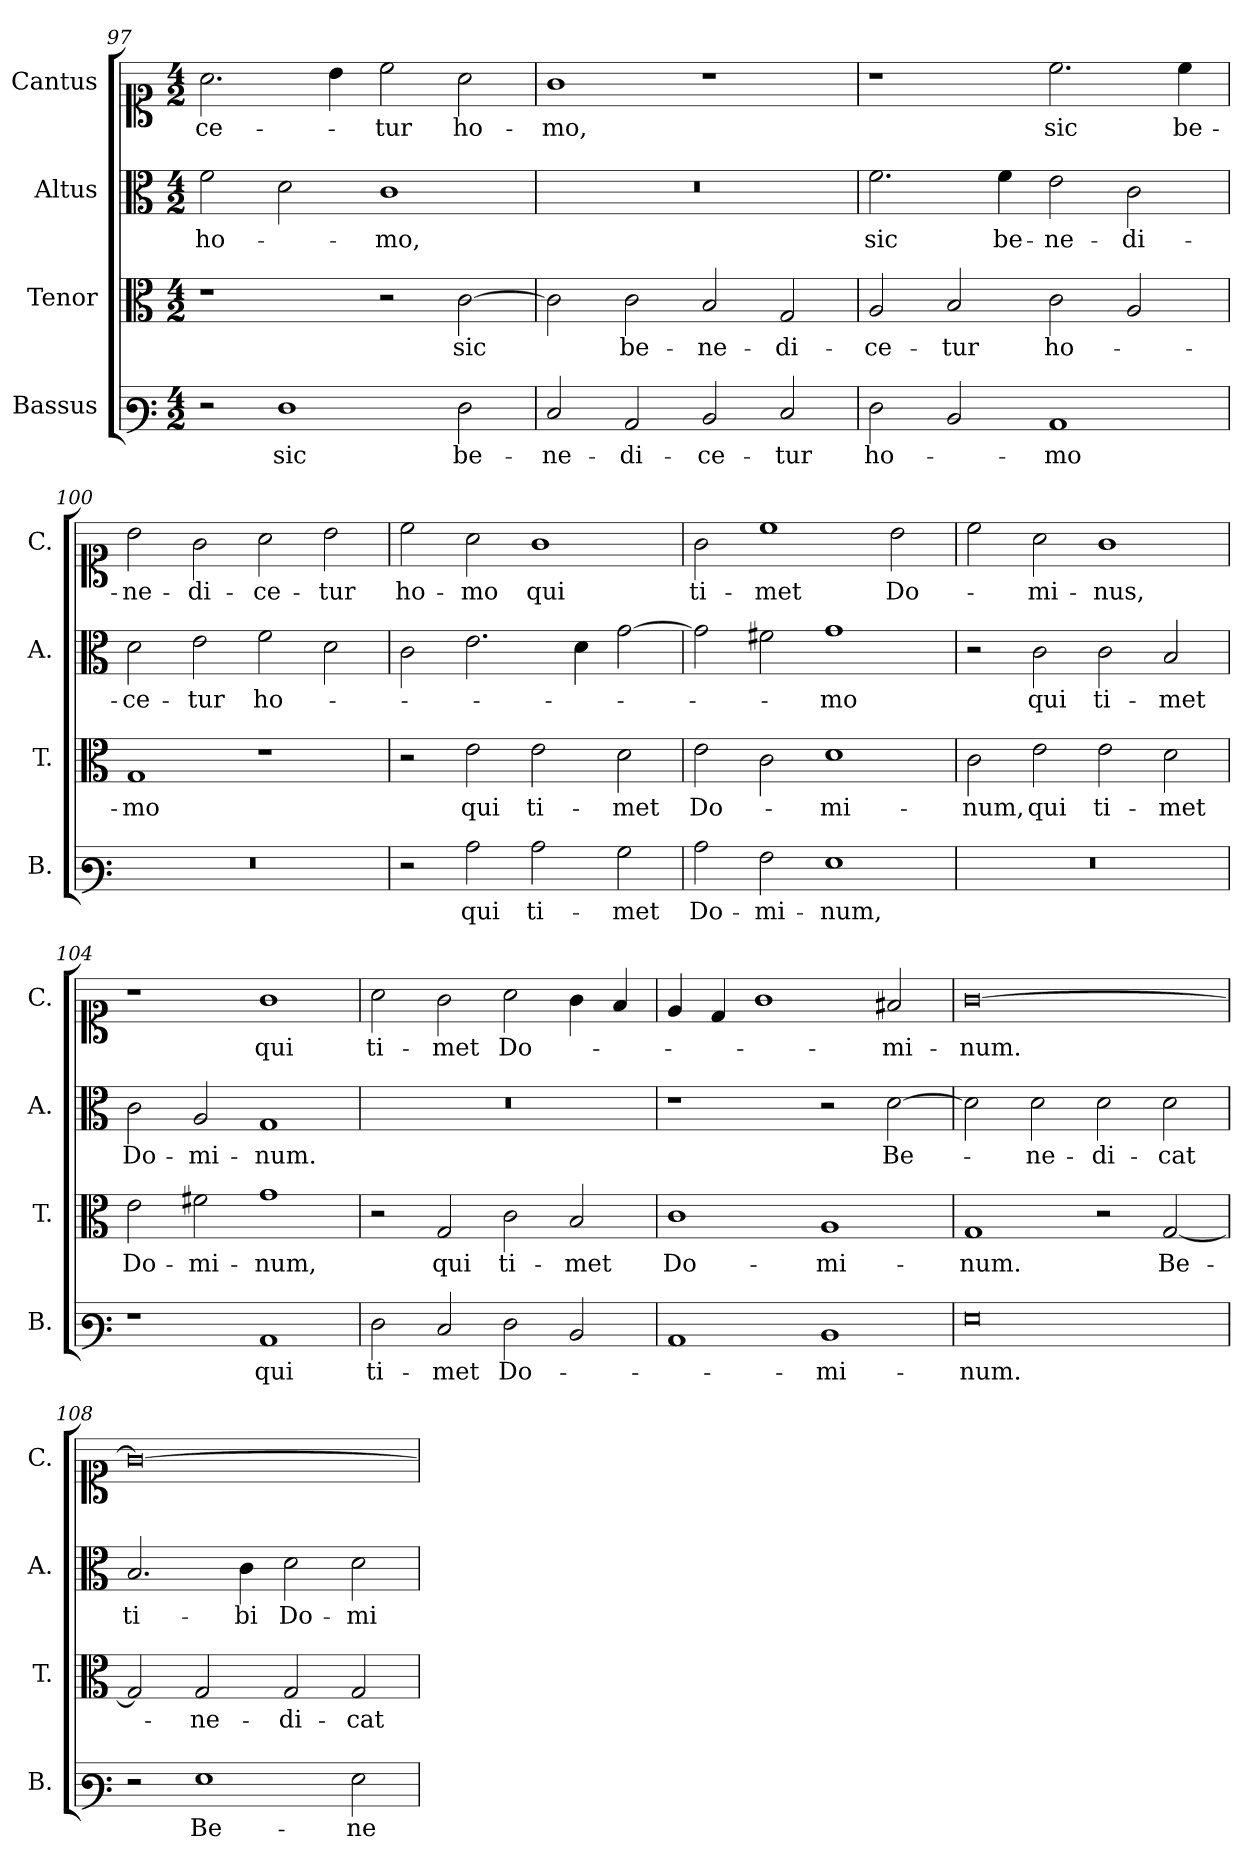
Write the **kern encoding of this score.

**kern	**text	**kern	**text	**kern	**text	**kern	**text
*part4	*part4	*part3	*part3	*part2	*part2	*part1	*part1
*staff4	*staff4	*staff3	*staff3	*staff2	*staff2	*staff1	*staff1
*I"Bassus	*	*I"Tenor	*	*I"Altus	*	*I"Cantus	*
*I'B.	*	*I'T.	*	*I'A.	*	*I'C.	*
*clefF3	*	*clefC3	*	*clefC3	*	*clefC1	*
*k[]	*	*k[]	*	*k[]	*	*k[]	*
*M4/2	*	*M4/2	*	*M4/2	*	*M4/2	*
=97	=97	=97	=97	=97	=97	=97	=97
2r	.	1r	.	2f\	ho-	2.a\	-ce-
1F	sic	.	.	2d\	.	.	.
.	.	.	.	.	.	4b\	.
.	.	2r	.	1c	-mo,	2cc\	-tur
2F\	be-	[2c\	sic	.	.	2a\	ho-
=98	=98	=98	=98	=98	=98	=98	=98
!	!	!	!	!LO:N:vis=1	!	!	!
2E/	-ne-	2c\]	.	0r	.	1g	-mo,
2C/	-di-	2c\	be-	.	.	.	.
2D/	-ce-	2B/	-ne-	.	.	1r	.
2E/	-tur	2G/	-di-	.	.	.	.
=99	=99	=99	=99	=99	=99	=99	=99
2F\	ho-	2A/	-ce-	2.f\	sic	1r	.
2D/	.	2B/	-tur	.	.	.	.
.	.	.	.	4f\	be-	.	.
1C	-mo	2c\	ho-	2e\	-ne-	2.cc\	sic
.	.	2A/	.	2c\	-di-	.	.
.	.	.	.	.	.	4cc\	be-
!!LO:LB:g=z
=100	=100	=100	=100	=100	=100	=100	=100
!LO:N:vis=1	!	!	!	!	!	!	!
0r	.	1G	-mo	2d\	-ce-	2b\	-ne-
.	.	.	.	2e\	-tur	2g\	-di-
.	.	1r	.	2f\	ho-	2a\	-ce-
.	.	.	.	2d\	.	2b\	-tur
=101	=101	=101	=101	=101	=101	=101	=101
2r	.	2r	.	2c\	.	2cc\	ho-
2c\	qui	2e\	qui	2.e\	.	2a\	-mo
2c\	ti-	2e\	ti-	.	.	1g	qui
.	.	.	.	4d\	.	.	.
2B\	-met	2d\	-met	[2g\	.	.	.
=102	=102	=102	=102	=102	=102	=102	=102
2c\	Do-	2e\	Do-	2g\]	.	2g\	ti-
2A\	-mi-	2c\	.	2f#X\	.	1cc	-met
1G	-num,	1d	-mi-	1g	-mo	.	.
.	.	.	.	.	.	2b\	Do-
=103	=103	=103	=103	=103	=103	=103	=103
!LO:N:vis=1	!	!	!	!	!	!	!
0r	.	2c\	-num,	2r	.	2cc\	.
.	.	2e\	qui	2c\	qui	2a\	-mi-
.	.	2e\	ti-	2c\	ti-	1g	-nus,
.	.	2d\	-met	2B/	-met	.	.
!!LO:PB:g=z
=104	=104	=104	=104	=104	=104	=104	=104
1r	.	2e\	Do-	2c\	Do-	1r	.
.	.	2f#X\	-mi-	2A/	-mi-	.	.
1C	qui	1g	-num,	1G	-num.	1g	qui
=105	=105	=105	=105	=105	=105	=105	=105
!	!	!	!	!LO:N:vis=1	!	!	!
2F\	ti-	2r	.	0r	.	2a\	ti-
2E/	-met	2G/	qui	.	.	2g\	met
2F\	Do-	2c\	ti-	.	.	2a\	Do-
2D/	.	2B/	-met	.	.	4g\	.
.	.	.	.	.	.	4f/	.
=106	=106	=106	=106	=106	=106	=106	=106
1C	.	1c	Do-	1r	.	4e/	.
.	.	.	.	.	.	4d/	.
.	.	.	.	.	.	1g	.
1D	-mi-	1A	-mi-	2r	.	.	.
.	.	.	.	[2d\	Be-	2f#X/	-mi-
=107	=107	=107	=107	=107	=107	=107	=107
0G	-num.	1G	-num.	2d\]	.	[0g	-num.
.	.	.	.	2d\	-ne-	.	.
.	.	2r	.	2d\	-di-	.	.
.	.	[2G/	Be-	2d\	-cat	.	.
=108	=108	=108	=108	=108	=108	=108	=108
2r	.	2G/]	.	2.B/	ti-	0g_	.
1G	Be-	2G/	-ne-	.	.	.	.
.	.	.	.	4c\	-bi	.	.
.	.	2G/	-di-	2d\	Do-	.	.
2G\	-ne-	2G/	-cat	2d\	-mi-	.	.
=	=	=	=	=	=	=	=
*-	*-	*-	*-	*-	*-	*-	*-
